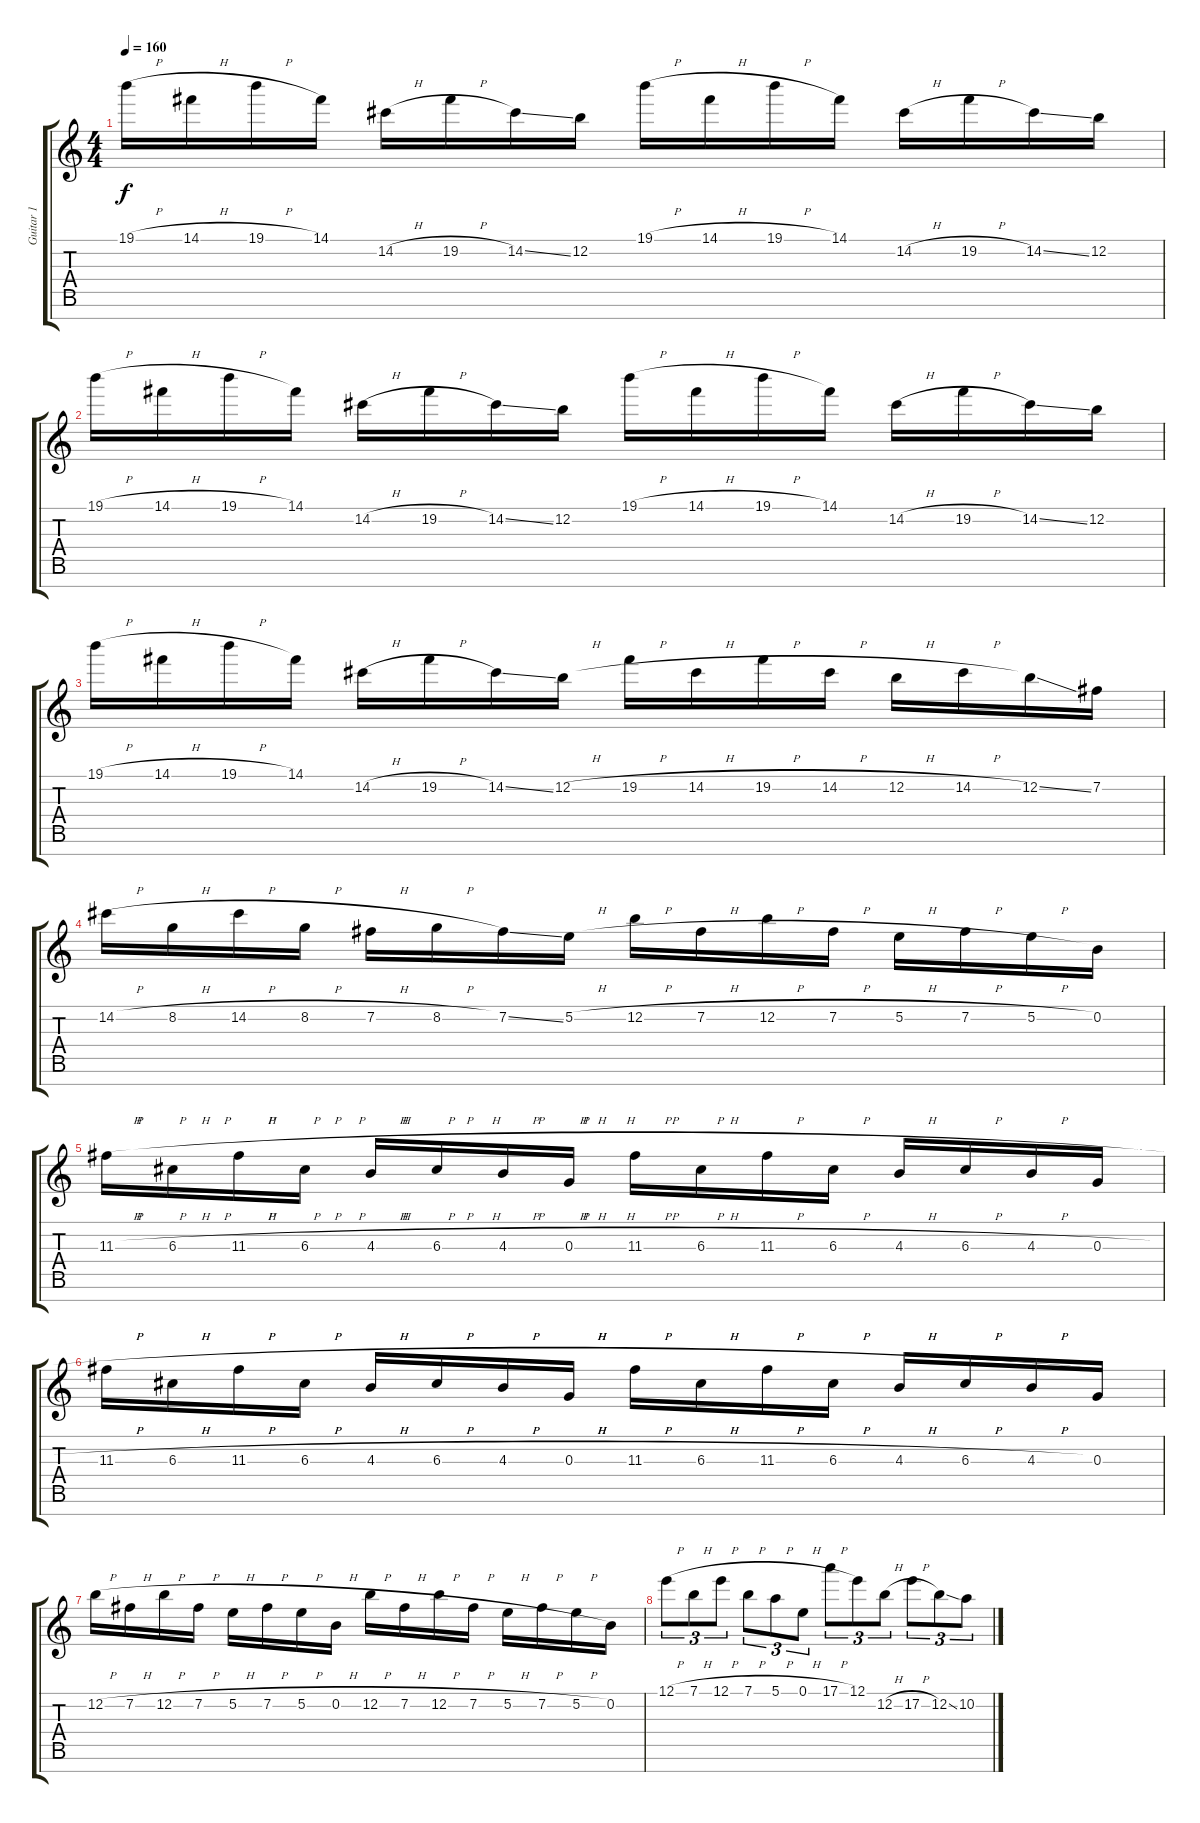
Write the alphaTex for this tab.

\track ("Guitar 1" "Guitar 1") {instrument overdrivenguitar}
\staff {score tabs}
\tuning (E4 B3 G3 D3 A2 E2 B1) {hide}
\ts (4 4)
\tempo 160
\clef g2
\ks c
19.1{h}.16{dy f} 14.1{h}.16 19.1{h}.16 14.1.16 14.2{h}.16 19.2{h}.16 14.2{ss}.16 12.2.16 19.1{h}.16 14.1{h}.16 19.1{h}.16 14.1.16 14.2{h}.16 19.2{h}.16 14.2{ss}.16 12.2.16 |
19.1{h}.16 14.1{h}.16 19.1{h}.16 14.1.16 14.2{h}.16 19.2{h}.16 14.2{ss}.16 12.2.16 19.1{h}.16 14.1{h}.16 19.1{h}.16 14.1.16 14.2{h}.16 19.2{h}.16 14.2{ss}.16 12.2.16 |
19.1{h}.16 14.1{h}.16 19.1{h}.16 14.1.16 14.2{h}.16 19.2{h}.16 14.2{ss}.16 12.2{h}.16 19.2{h}.16 14.2{h}.16 19.2{h}.16 14.2{h}.16 12.2{h}.16 14.2{h}.16 12.2{ss}.16 7.2.16 |
14.2{h}.16 8.2{h}.16 14.2{h}.16 8.2{h}.16 7.2{h}.16 8.2{h}.16 7.2{ss}.16 5.2{h}.16 12.2{h}.16 7.2{h}.16 12.2{h}.16 7.2{h}.16 5.2{h}.16 7.2{h}.16 5.2{h}.16 0.2.16 |
11.3{h}.16 6.3{h}.16 11.3{h}.16 6.3{h}.16 4.3{h}.16 6.3{h}.16 4.3{h}.16 0.3{h}.16 11.3{h}.16 6.3{h}.16 11.3{h}.16 6.3{h}.16 4.3{h}.16 6.3{h}.16 4.3{h}.16 0.3{h}.16 |
11.3{h}.16 6.3{h}.16 11.3{h}.16 6.3{h}.16 4.3{h}.16 6.3{h}.16 4.3{h}.16 0.3{h}.16 11.3{h}.16 6.3{h}.16 11.3{h}.16 6.3{h}.16 4.3{h}.16 6.3{h}.16 4.3{h}.16 0.3.16 |
12.2{h}.16 7.2{h}.16 12.2{h}.16 7.2{h}.16 5.2{h}.16 7.2{h}.16 5.2{h}.16 0.2{h}.16 12.2{h}.16 7.2{h}.16 12.2{h}.16 7.2{h}.16 5.2{h}.16 7.2{h}.16 5.2{h}.16 0.2.16 |
12.1{h}.8{tu (3 2)} 7.1{h}.8{tu (3 2)} 12.1{h}.8{tu (3 2)} 7.1{h}.8{tu (3 2)} 5.1{h}.8{tu (3 2)} 0.1{h}.8{tu (3 2)} 17.1{h}.8{tu (3 2)} 12.1.8{tu (3 2)} 12.2{h}.8{tu (3 2)} 17.2{h}.8{tu (3 2)} 12.2{ss}.8{tu (3 2)} 10.2.8{tu (3 2)}
